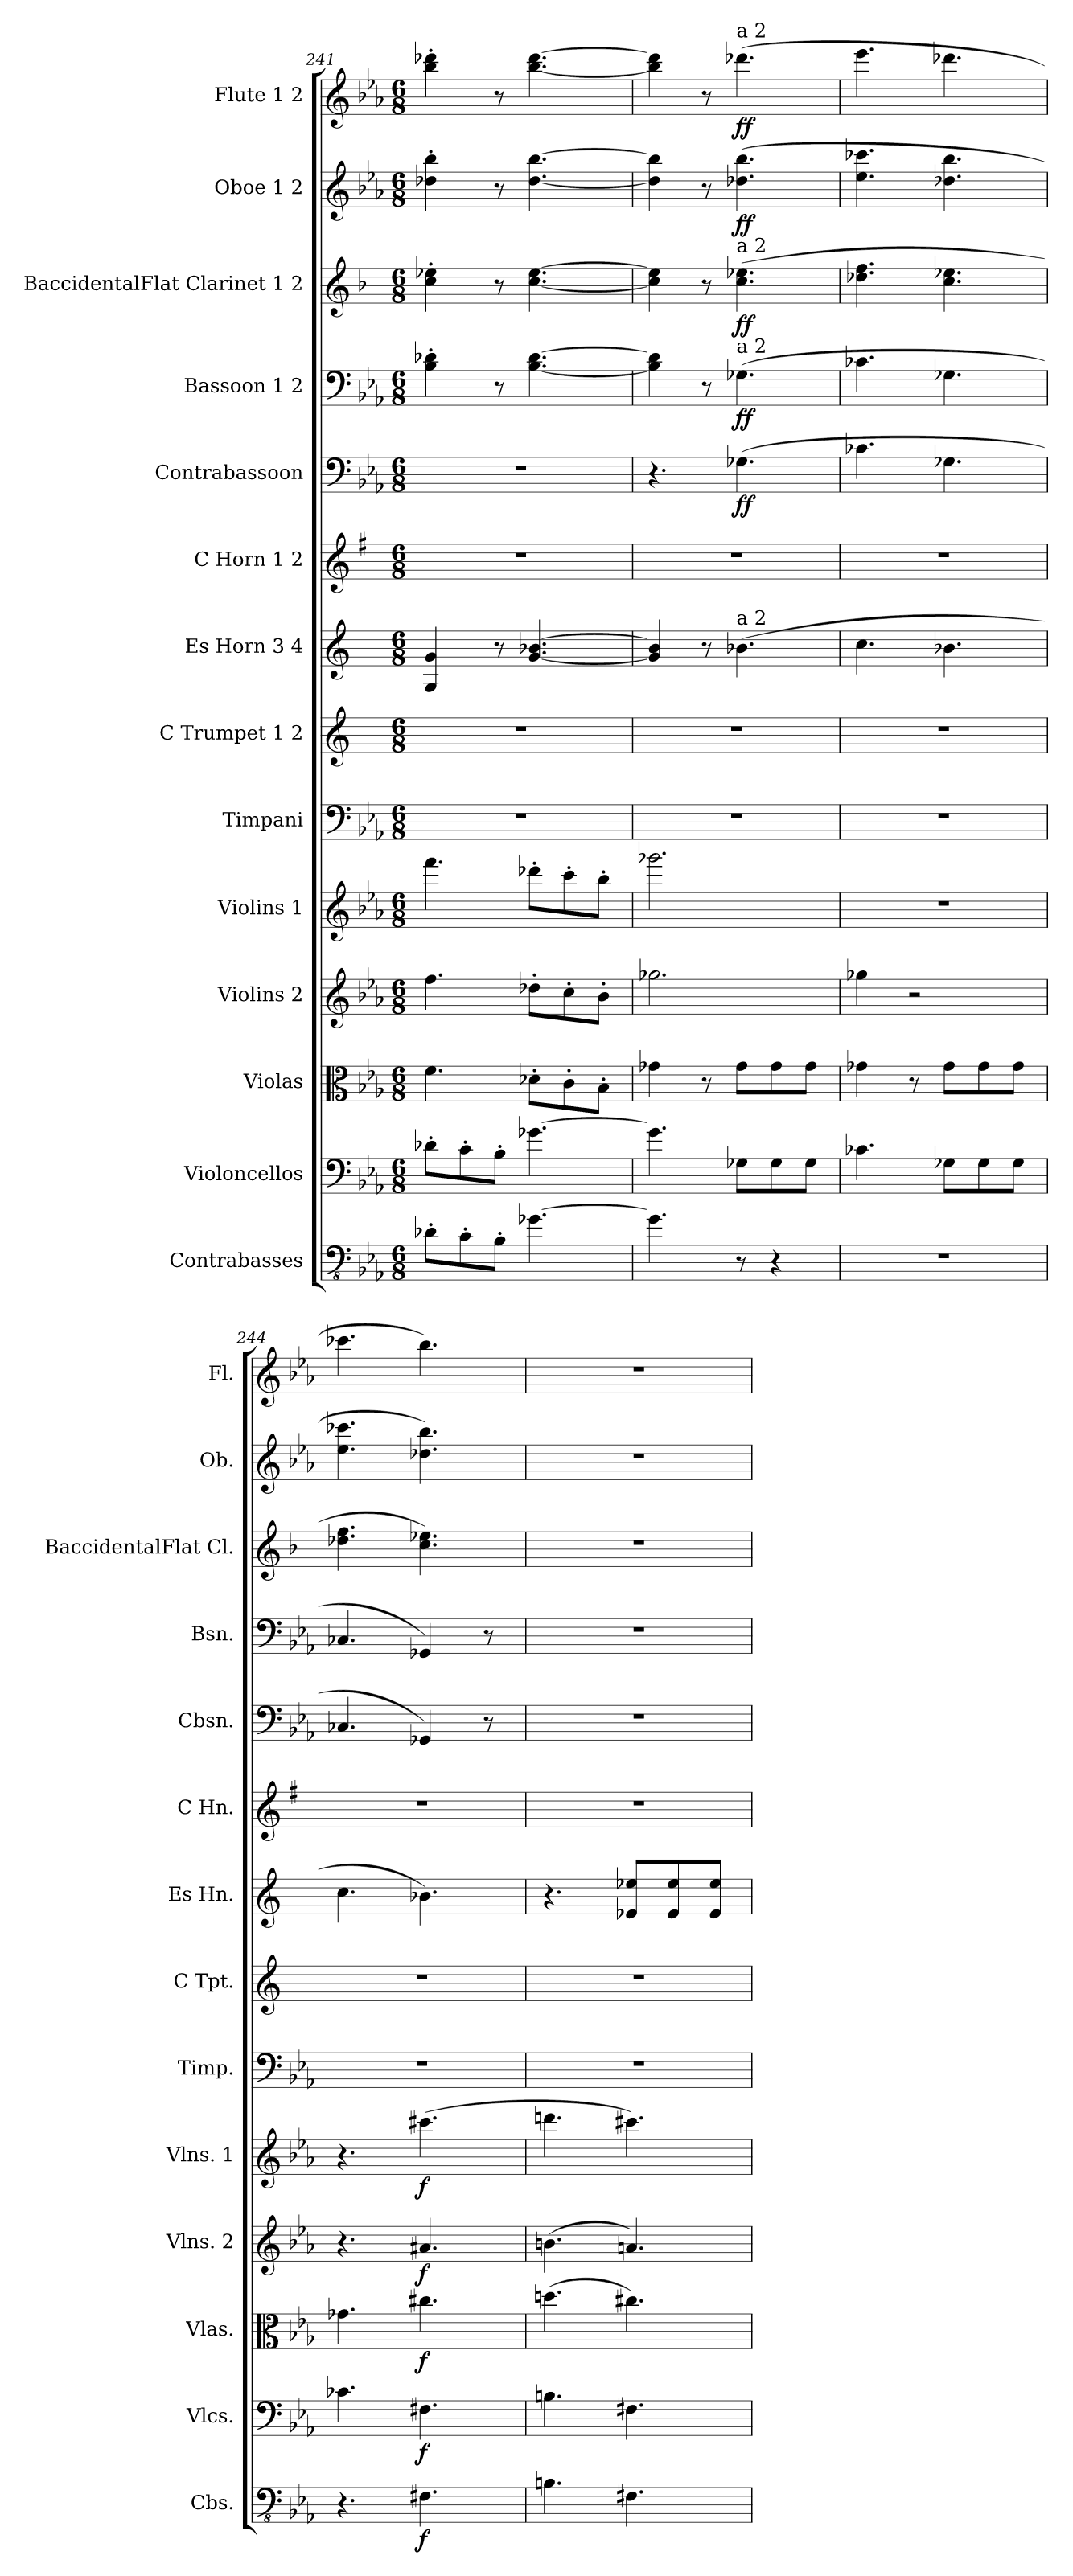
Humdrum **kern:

**kern	**dynam	**kern	**dynam	**kern	**dynam	**kern	**dynam	**kern	**dynam	**kern	**kern	**kern	**kern	**kern	**dynam	**kern	**dynam	**kern	**dynam	**kern	**dynam	**kern	**dynam
*part14	*part14	*part13	*part13	*part12	*part12	*part11	*part11	*part10	*part10	*part9	*part8	*part7	*part6	*part5	*part5	*part4	*part4	*part3	*part3	*part2	*part2	*part1	*part1
*staff14	*staff14	*staff13	*staff13	*staff12	*staff12	*staff11	*staff11	*staff10	*staff10	*staff9	*staff8	*staff7	*staff6	*staff5	*staff5	*staff4	*staff4	*staff3	*staff3	*staff2	*staff2	*staff1	*staff1
*I"Contrabasses	*	*I"Violoncellos	*	*I"Violas	*	*I"Violins 2	*	*I"Violins 1	*	*I"Timpani	*I"C Trumpet 1 2	*I"Es Horn 3 4	*I"C Horn 1 2	*I"Contrabassoon	*	*I"Bassoon 1 2	*	*I"BaccidentalFlat Clarinet 1 2	*	*I"Oboe 1 2	*	*I"Flute  1 2	*
*I'Cbs.	*	*I'Vlcs.	*	*I'Vlas.	*	*I'Vlns. 2	*	*I'Vlns. 1	*	*I'Timp.	*I'C Tpt.	*I'Es Hn.	*I'C Hn.	*I'Cbsn.	*	*I'Bsn.	*	*I'BaccidentalFlat Cl.	*	*I'Ob.	*	*I'Fl.	*
*clefFv4	*	*clefF4	*	*clefC3	*	*clefG2	*	*clefG2	*	*clefF4	*clefG2	*clefG2	*clefG2	*clefF4	*	*clefF4	*	*clefG2	*	*clefG2	*	*clefG2	*
*	*	*	*	*	*	*	*	*	*	*	*	*ITrd5c9	*ITrd4c7	*ITrd7c12	*	*	*	*ITrd1c2	*	*	*	*	*
*k[b-e-a-]	*	*k[b-e-a-]	*	*k[b-e-a-]	*	*k[b-e-a-]	*	*k[b-e-a-]	*	*k[b-e-a-]	*k[]	*k[b-e-a-]	*k[]	*k[b-e-a-]	*	*k[b-e-a-]	*	*k[b-e-a-]	*	*k[b-e-a-]	*	*k[b-e-a-]	*
*M6/8	*	*M6/8	*	*M6/8	*	*M6/8	*	*M6/8	*	*M6/8	*M6/8	*M6/8	*M6/8	*M6/8	*	*M6/8	*	*M6/8	*	*M6/8	*	*M6/8	*
=241	=241	=241	=241	=241	=241	=241	=241	=241	=241	=241	=241	=241	=241	=241	=241	=241	=241	=241	=241	=241	=241	=241	=241
8D-X'\L	.	8d-X'\L	.	4.f\	.	4.ff\	.	4.fff\	.	2.r	2.r	4BB-/ 4B-/	2.r	2.r	.	4B-\' 4d-X\'	.	4b-\' 4dd-X\'	.	4dd-X\' 4bb-\'	.	4bb-\' 4ddd-X\'	.
8C'\	.	8c'\	.	.	.	.	.	.	.	.	.	.	.	.	.	.	.	.	.	.	.	.	.
8BB-'\J	.	8B-'\J	.	.	.	.	.	.	.	.	.	8r	.	.	.	8r	.	8r	.	8r	.	8r	.
[4.G-X\	.	[4.g-X\	.	8d-X'\L	.	8dd-X'\L	.	8ddd-X'\L	.	.	.	[4.B-/ [4.d-X/	.	.	.	[4.B-\ [4.d-\	.	[4.b-\ [4.dd-\	.	[4.dd-\ [4.bb-\	.	[4.bb-\ [4.ddd-\	.
.	.	.	.	8c'\	.	8cc'\	.	8ccc'\	.	.	.	.	.	.	.	.	.	.	.	.	.	.	.
.	.	.	.	8B-'\J	.	8b-'\J	.	8bb-'\J	.	.	.	.	.	.	.	.	.	.	.	.	.	.	.
=242	=242	=242	=242	=242	=242	=242	=242	=242	=242	=242	=242	=242	=242	=242	=242	=242	=242	=242	=242	=242	=242	=242	=242
4.G-\]	.	4.g-\]	.	4g-X\	.	2.gg-X\	.	2.ggg-X\	.	2.r	2.r	4B-/] 4d-/]	2.r	4.r	.	4B-\] 4d-\]	.	4b-\] 4dd-\]	.	4dd-\] 4bb-\]	.	4bb-\] 4ddd-\]	.
.	.	.	.	8r	.	.	.	.	.	.	.	8r	.	.	.	8r	.	8r	.	8r	.	8r	.
!	!	!	!	!	!	!	!	!	!	!	!	!	!	!	!	!	!	!	!	!	!	!LO:TX:a:t=a  2	!
!	!	!	!	!	!	!	!	!	!	!	!	!	!	!	!	!	!	!LO:TX:a:t=a  2	!	!	!	!	!
!	!	!	!	!	!	!	!	!	!	!	!	!	!	!	!	!LO:TX:a:t=a 2	!	!	!	!	!	!	!
!	!	!	!	!	!	!	!	!	!	!	!	!LO:TX:a:t=a 2	!	!	!	!	!	!	!	!	!	!	!
!	!	!	!	!	!	!	!	!	!	!	!	!	!	!	!LO:DY:b	!	!LO:DY:b	!	!LO:DY:b	!	!LO:DY:b	!	!LO:DY:b
8r	.	8G-X\L	.	8g-\L	.	.	.	.	.	.	.	(4.d-X\	.	(4.GG-X\	ff	(4.G-X\	ff	(4.b-\ 4.dd-X\	ff	(4.dd-X\ 4.bb-\	ff	(4.ddd-X\	ff
4r	.	8G-\	.	8g-\	.	.	.	.	.	.	.	.	.	.	.	.	.	.	.	.	.	.	.
.	.	8G-\J	.	8g-\J	.	.	.	.	.	.	.	.	.	.	.	.	.	.	.	.	.	.	.
=243	=243	=243	=243	=243	=243	=243	=243	=243	=243	=243	=243	=243	=243	=243	=243	=243	=243	=243	=243	=243	=243	=243	=243
2.r	.	4.c-X\	.	4g-X\	.	4gg-X\	.	2.r	.	2.r	2.r	4.e-\	2.r	4.C-X\	.	4.c-X\	.	4.cc-X\ 4.ee-\	.	4.ee-\ 4.ccc-X\	.	4.eee-\	.
.	.	.	.	8r	.	2r	.	.	.	.	.	.	.	.	.	.	.	.	.	.	.	.	.
.	.	8G-X\L	.	8g-\L	.	.	.	.	.	.	.	4.d-X\	.	4.GG-X\	.	4.G-X\	.	4.b-\ 4.dd-X\	.	4.dd-X\ 4.bb-\	.	4.ddd-X\	.
.	.	8G-\	.	8g-\	.	.	.	.	.	.	.	.	.	.	.	.	.	.	.	.	.	.	.
.	.	8G-\J	.	8g-\J	.	.	.	.	.	.	.	.	.	.	.	.	.	.	.	.	.	.	.
=244	=244	=244	=244	=244	=244	=244	=244	=244	=244	=244	=244	=244	=244	=244	=244	=244	=244	=244	=244	=244	=244	=244	=244
4.r	.	4.c-X\	.	4.g-X\	.	4.r	.	4.r	.	2.r	2.r	4.e-\	2.r	4.CC-X/	.	4.C-X/	.	4.cc-X\ 4.ee-\	.	4.ee-\ 4.ccc-X\	.	4.ccc-X\	.
!	!LO:DY:b	!	!LO:DY:b	!	!LO:DY:b	!	!LO:DY:b	!	!LO:DY:b	!	!	!	!	!	!	!	!	!	!	!	!	!	!
4.FF#X\	f	4.F#X\	f	4.cc#X\	f	4.a#X/	f	(4.ccc#X\	f	.	.	4.d-X\)	.	4GGG-X/)	.	4GG-X/)	.	4.b-\ 4.dd-X\)	.	4.dd-X\ 4.bb-\)	.	4.bb-\)	.
.	.	.	.	.	.	.	.	.	.	.	.	.	.	8r	.	8r	.	.	.	.	.	.	.
!!LO:PB:g=z
=245	=245	=245	=245	=245	=245	=245	=245	=245	=245	=245	=245	=245	=245	=245	=245	=245	=245	=245	=245	=245	=245	=245	=245
4.BBn\	.	4.Bn\	.	(4.ddn\	.	(4.bn\	.	4.dddn\	.	2.r	2.r	4.r	2.r	2.r	.	2.r	.	2.r	.	2.r	.	2.r	.
4.FF#X\	.	4.F#X\	.	4.cc#X\)	.	4.an/)	.	4.ccc#X\)	.	.	.	8G-X/ 8g-X/L	.	.	.	.	.	.	.	.	.	.	.
.	.	.	.	.	.	.	.	.	.	.	.	8G-/ 8g-/	.	.	.	.	.	.	.	.	.	.	.
.	.	.	.	.	.	.	.	.	.	.	.	8G-/ 8g-/J	.	.	.	.	.	.	.	.	.	.	.
=	=	=	=	=	=	=	=	=	=	=	=	=	=	=	=	=	=	=	=	=	=	=	=
*-	*-	*-	*-	*-	*-	*-	*-	*-	*-	*-	*-	*-	*-	*-	*-	*-	*-	*-	*-	*-	*-	*-	*-
